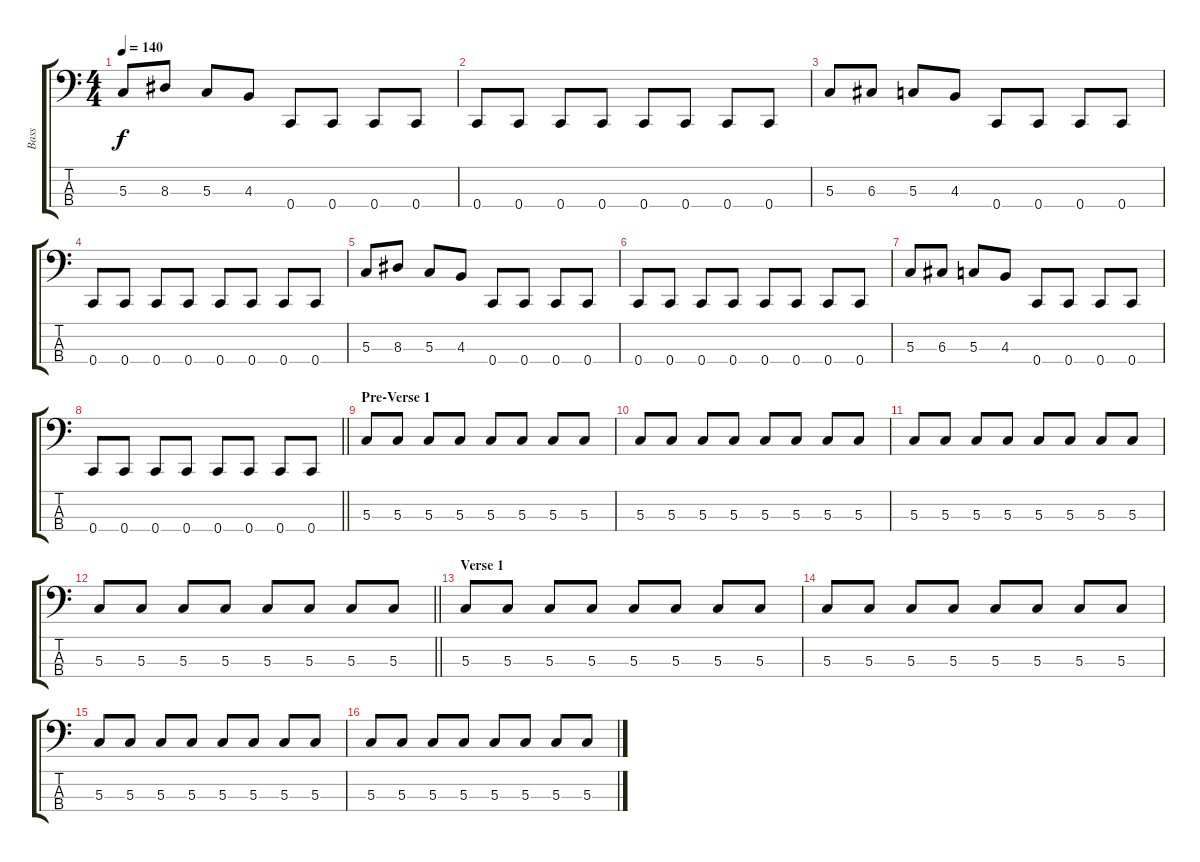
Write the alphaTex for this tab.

\track ("Bass" "Bass") {instrument electricbassfinger}
\staff {score tabs}
\tuning (F2 C2 G1 C1) {hide}
\ts (4 4)
\tempo 140
\clef f4
\ks c
5.3.8{dy f} 8.3.8 5.3.8 4.3.8 0.4.8 0.4.8 0.4.8 0.4.8 |
0.4.8 0.4.8 0.4.8 0.4.8 0.4.8 0.4.8 0.4.8 0.4.8 |
5.3.8 6.3.8 5.3.8 4.3.8 0.4.8 0.4.8 0.4.8 0.4.8 |
0.4.8 0.4.8 0.4.8 0.4.8 0.4.8 0.4.8 0.4.8 0.4.8 |
5.3.8 8.3.8 5.3.8 4.3.8 0.4.8 0.4.8 0.4.8 0.4.8 |
0.4.8 0.4.8 0.4.8 0.4.8 0.4.8 0.4.8 0.4.8 0.4.8 |
5.3.8 6.3.8 5.3.8 4.3.8 0.4.8 0.4.8 0.4.8 0.4.8 |
\barLineRight lightlight
0.4.8 0.4.8 0.4.8 0.4.8 0.4.8 0.4.8 0.4.8 0.4.8 |
\section ("" "Pre-Verse 1")
5.3.8{volume 7} 5.3.8 5.3.8 5.3.8 5.3.8 5.3.8 5.3.8 5.3.8 |
5.3.8 5.3.8 5.3.8 5.3.8 5.3.8 5.3.8 5.3.8 5.3.8 |
5.3.8 5.3.8 5.3.8 5.3.8 5.3.8 5.3.8 5.3.8 5.3.8 |
\barLineRight lightlight
5.3.8 5.3.8 5.3.8 5.3.8 5.3.8 5.3.8 5.3.8 5.3.8 |
\section ("" "Verse 1")
5.3.8{volume 7} 5.3.8 5.3.8 5.3.8 5.3.8 5.3.8 5.3.8 5.3.8 |
5.3.8 5.3.8 5.3.8 5.3.8 5.3.8 5.3.8 5.3.8 5.3.8 |
5.3.8 5.3.8 5.3.8 5.3.8 5.3.8 5.3.8 5.3.8 5.3.8 |
5.3.8 5.3.8 5.3.8 5.3.8 5.3.8 5.3.8 5.3.8 5.3.8
